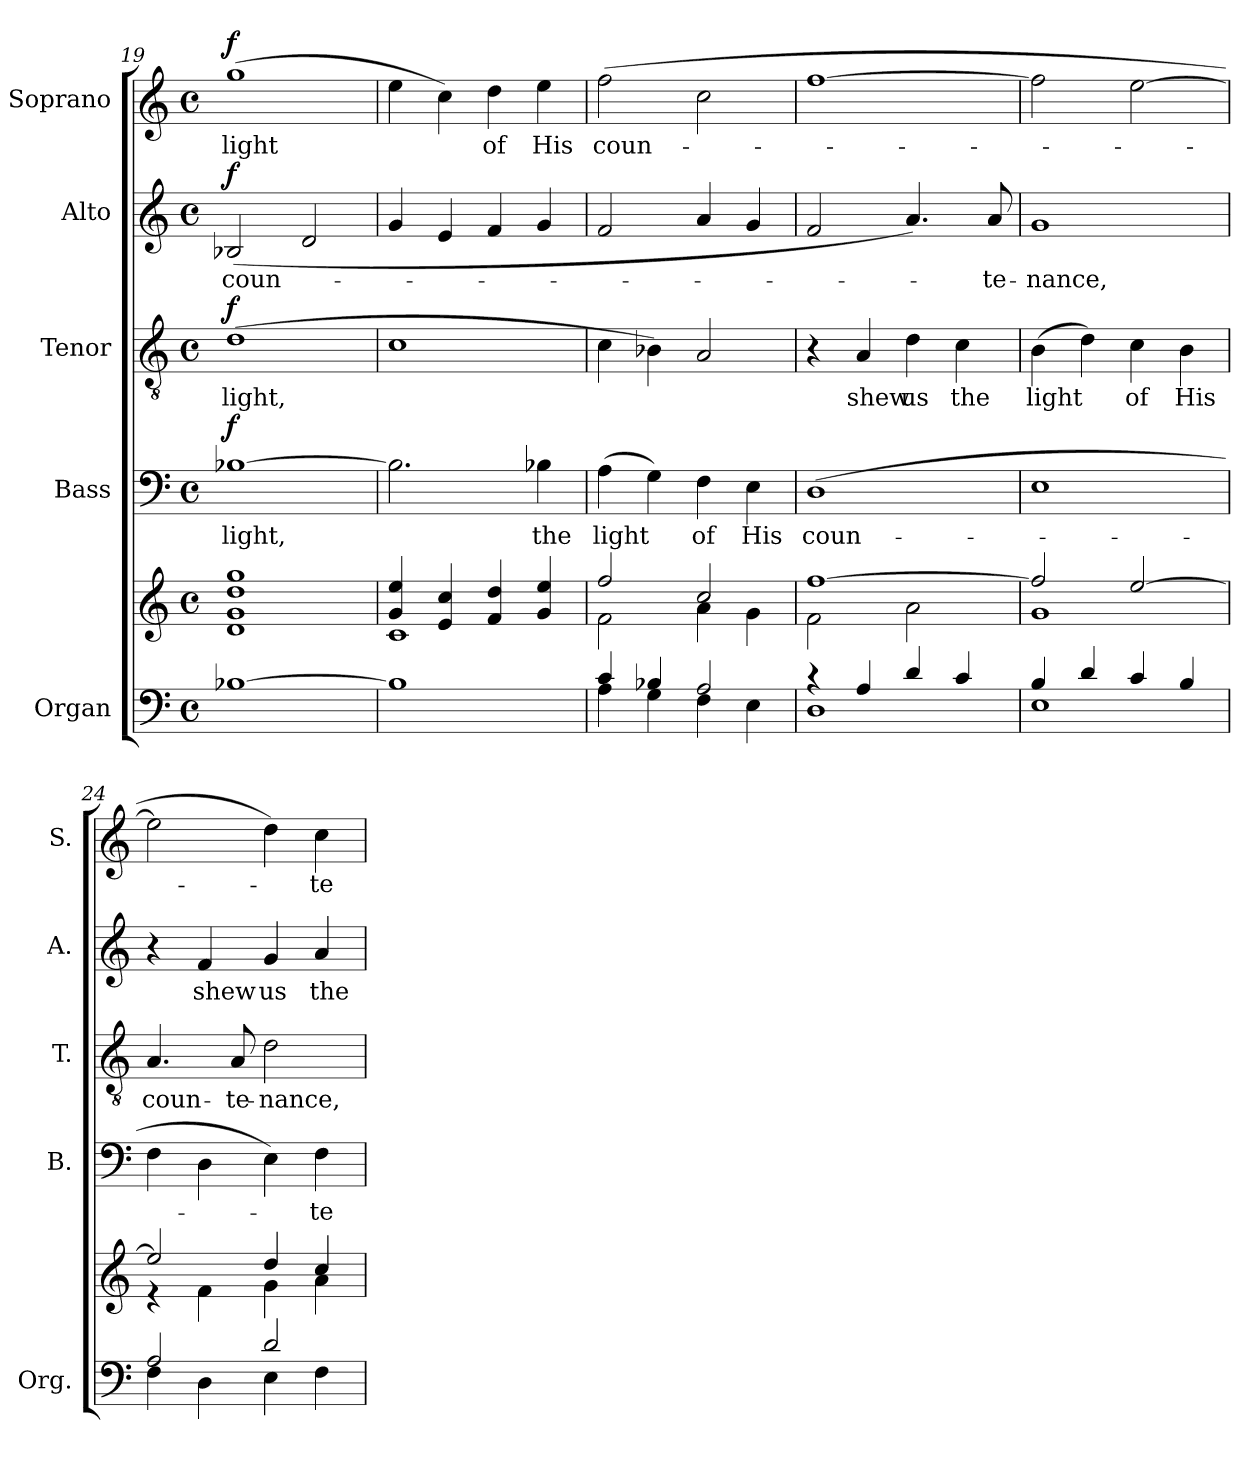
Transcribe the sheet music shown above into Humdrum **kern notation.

**kern	**kern	**kern	**text	**dynam	**kern	**text	**dynam	**kern	**text	**dynam	**kern	**text	**dynam
*part5	*part5	*part4	*part4	*part4	*part3	*part3	*part3	*part2	*part2	*part2	*part1	*part1	*part1
*staff6	*staff5	*staff4	*staff4	*staff4	*staff3	*staff3	*staff3	*staff2	*staff2	*staff2	*staff1	*staff1	*staff1
*I"Organ	*	*I"Bass	*	*	*I"Tenor	*	*	*I"Alto	*	*	*I"Soprano	*	*
*I'Org.	*	*I'B.	*	*	*I'T.	*	*	*I'A.	*	*	*I'S.	*	*
*clefF4	*clefG2	*clefF4	*	*	*clefGv2	*	*	*clefG2	*	*	*clefG2	*	*
*	*	*	*	*	*ITrd7c12	*	*	*	*	*	*	*	*
*k[]	*k[]	*k[]	*	*	*k[]	*	*	*k[]	*	*	*k[]	*	*
*C:	*C:	*C:	*	*	*C:	*	*	*C:	*	*	*C:	*	*
*M4/4	*M4/4	*M4/4	*	*	*M4/4	*	*	*M4/4	*	*	*M4/4	*	*
*met(c)	*met(c)	*met(c)	*	*	*met(c)	*	*	*met(c)	*	*	*met(c)	*	*
=19	=19	=19	=19	=19	=19	=19	=19	=19	=19	=19	=19	=19	=19
!	!	!	!LO:LY:b:color=#000000	!	!	!	!	!	!	!	!	!	!
!	!	!	!	!	!	!LO:LY:b:color=#000000	!	!	!	!	!	!	!
!	!	!	!	!	!	!	!	!	!LO:LY:b:color=#000000	!	!	!	!
!	!	!	!	!	!	!	!	!	!	!	!	!LO:LY:b:color=#000000	!
[>1B-Xi	1di 1gi 1ddi 1ggi	[>1B-Xi	light,	f	(1Di	light,	f	(2B-Xi/	coun-	f	(1ggi	light	f
.	.	.	.	.	.	.	.	2di/	.	.	.	.	.
=20	=20	=20	=20	=20	=20	=20	=20	=20	=20	=20	=20	=20	=20
*	*^	*	*	*	*	*	*	*	*	*	*	*	*
1B-i]	4gi/ 4eei	1ci	2.B-i\]	.	.	1Ci	.	.	4gi/	.	.	4eei\	.	.
.	4ei/ 4cci	.	.	.	.	.	.	.	4ei/	.	.	4cci\)	.	.
!	!	!	!	!	!	!	!	!	!	!	!	!	!LO:LY:b:color=#000000	!
.	4fi/ 4ddi	.	.	.	.	.	.	.	4fi/	.	.	4ddi\	of	.
!	!	!	!	!LO:LY:b:color=#000000	!	!	!	!	!	!	!	!	!	!
!	!	!	!	!	!	!	!	!	!	!	!	!	!LO:LY:b:color=#000000	!
.	4gi/ 4eei	.	4B-Xi\	the	.	.	.	.	4gi/	.	.	4eei\	His	.
!!LO:LB:g=z
=21	=21	=21	=21	=21	=21	=21	=21	=21	=21	=21	=21	=21	=21	=21
*^	*	*	*	*	*	*	*	*	*	*	*	*	*	*
!	!	!	!	!	!LO:LY:b:color=#000000	!	!	!	!	!	!	!	!	!	!
!	!	!	!	!	!	!	!	!	!	!	!	!	!	!LO:LY:b:color=#000000	!
4ci/	4Ai\	2ffi/	2fi\	(4Ai\	light	.	4Ci\	.	.	2fi/	.	.	(2ffi\	coun-	.
4B-Xi/	4Gi\	.	.	4Gi\)	.	.	4BB-Xi\)	.	.	.	.	.	.	.	.
!	!	!	!	!	!LO:LY:b:color=#000000	!	!	!	!	!	!	!	!	!	!
2Ai/	4Fi\	2cci/	4ai\	4Fi\	of	.	2AAi/	.	.	4ai/	.	.	2cci\	.	.
!	!	!	!	!	!LO:LY:b:color=#000000	!	!	!	!	!	!	!	!	!	!
.	4Ei\	.	4gi\	4Ei\	His	.	.	.	.	4gi/	.	.	.	.	.
=22	=22	=22	=22	=22	=22	=22	=22	=22	=22	=22	=22	=22	=22	=22	=22
!	!	!	!	!	!LO:LY:b:color=#000000	!	!	!	!	!	!	!	!	!	!
4r	1Di	[>1ffi	2fi\	(1Di	coun-	.	4r	.	.	2fi/	.	.	[>1ffi	.	.
!	!	!	!	!	!	!	!	!LO:LY:b:color=#000000	!	!	!	!	!	!	!
4Ai/	.	.	.	.	.	.	4AAi/	shew	.	.	.	.	.	.	.
!	!	!	!	!	!	!	!	!LO:LY:b:color=#000000	!	!	!	!	!	!	!
4di/	.	.	2ai\	.	.	.	4Di\	us	.	4.ai/)	.	.	.	.	.
!	!	!	!	!	!	!	!	!LO:LY:b:color=#000000	!	!	!	!	!	!	!
4ci/	.	.	.	.	.	.	4Ci\	the	.	.	.	.	.	.	.
!	!	!	!	!	!	!	!	!	!	!	!LO:LY:b:color=#000000	!	!	!	!
.	.	.	.	.	.	.	.	.	.	8ai/	-te-	.	.	.	.
=23	=23	=23	=23	=23	=23	=23	=23	=23	=23	=23	=23	=23	=23	=23	=23
!	!	!	!	!	!	!	!	!LO:LY:b:color=#000000	!	!	!	!	!	!	!
!	!	!	!	!	!	!	!	!	!	!	!LO:LY:b:color=#000000	!	!	!	!
4Bi/	1Ei	2ffi/]	1gi	1Ei	.	.	(4BBi\	light	.	1gi	-nance,	.	2ffi\]	.	.
4di/	.	.	.	.	.	.	4Di\)	.	.	.	.	.	.	.	.
!	!	!	!	!	!	!	!	!LO:LY:b:color=#000000	!	!	!	!	!	!	!
4ci/	.	[>2eei/	.	.	.	.	4Ci\	of	.	.	.	.	[>2eei\	.	.
!	!	!	!	!	!	!	!	!LO:LY:b:color=#000000	!	!	!	!	!	!	!
4Bi/	.	.	.	.	.	.	4BBi\	His	.	.	.	.	.	.	.
=24	=24	=24	=24	=24	=24	=24	=24	=24	=24	=24	=24	=24	=24	=24	=24
!	!	!	!	!	!	!	!	!LO:LY:b:color=#000000	!	!	!	!	!	!	!
2Ai/	4Fi\	2eei/]	4r	4Fi\	.	.	4.AAi/	coun-	.	4r	.	.	2eei\]	.	.
!	!	!	!	!	!	!	!	!	!	!	!LO:LY:b:color=#000000	!	!	!	!
.	4Di\	.	4fi\	4Di\	.	.	.	.	.	4fi/	shew	.	.	.	.
!	!	!	!	!	!	!	!	!LO:LY:b:color=#000000	!	!	!	!	!	!	!
.	.	.	.	.	.	.	8AAi/	-te-	.	.	.	.	.	.	.
!	!	!	!	!	!	!	!	!LO:LY:b:color=#000000	!	!	!	!	!	!	!
!	!	!	!	!	!	!	!	!	!	!	!LO:LY:b:color=#000000	!	!	!	!
2di/	4Ei\	4ddi/	4gi\	4Ei\)	.	.	2Di\	-nance,	.	4gi/	us	.	4ddi\)	.	.
!	!	!	!	!	!LO:LY:b:color=#000000	!	!	!	!	!	!	!	!	!	!
!	!	!	!	!	!	!	!	!	!	!	!LO:LY:b:color=#000000	!	!	!	!
!	!	!	!	!	!	!	!	!	!	!	!	!	!	!LO:LY:b:color=#000000	!
.	4Fi\	4cci/	4ai\	4Fi\	-te-	.	.	.	.	4ai/	the	.	4cci\	-te-	.
*v	*v	*	*	*	*	*	*	*	*	*	*	*	*	*	*
*	*v	*v	*	*	*	*	*	*	*	*	*	*	*	*
=	=	=	=	=	=	=	=	=	=	=	=	=	=
*-	*-	*-	*-	*-	*-	*-	*-	*-	*-	*-	*-	*-	*-
